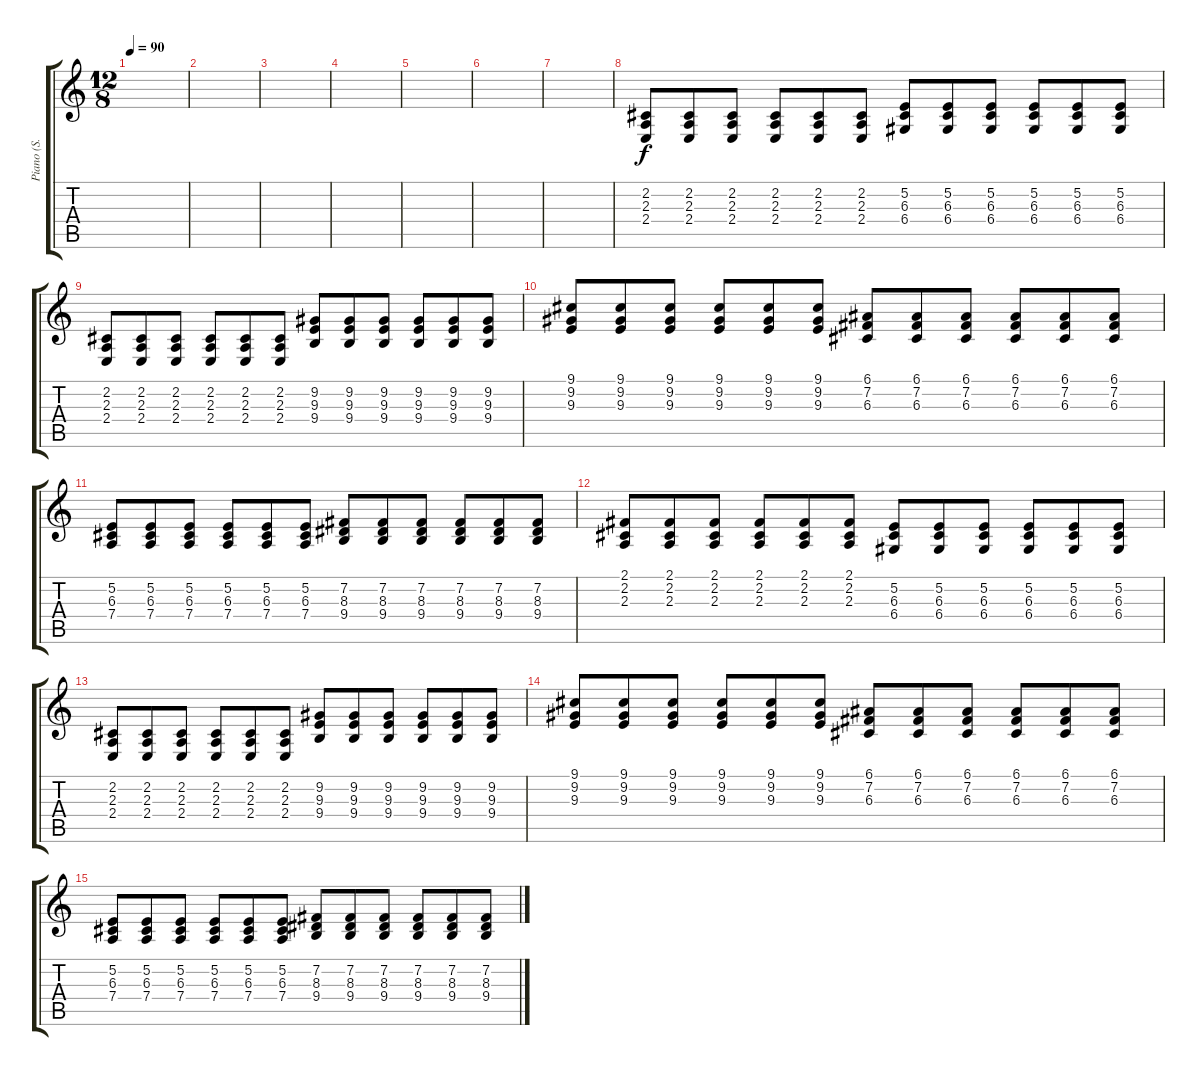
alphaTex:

\track ("Piano (S. Tyler)" "Piano (S. ") {instrument electricgrandpiano}
\staff {score tabs}
\tuning (E4 B3 G3 D3 A2 E2) {hide}
\ts (12 8)
\tempo 90
\clef g2
\ks c
|
|
|
|
|
|
|
(2.2 2.3 2.4).8 (2.2 2.3 2.4).8 (2.2 2.3 2.4).8 (2.2 2.3 2.4).8 (2.2 2.3 2.4).8 (2.2 2.3 2.4).8 (5.2 6.3 6.4).8 (5.2 6.3 6.4).8 (5.2 6.3 6.4).8 (5.2 6.3 6.4).8 (5.2 6.3 6.4).8 (5.2 6.3 6.4).8 |
(2.2 2.3 2.4).8 (2.2 2.3 2.4).8 (2.2 2.3 2.4).8 (2.2 2.3 2.4).8 (2.2 2.3 2.4).8 (2.2 2.3 2.4).8 (9.2 9.3 9.4).8 (9.2 9.3 9.4).8 (9.2 9.3 9.4).8 (9.2 9.3 9.4).8 (9.2 9.3 9.4).8 (9.2 9.3 9.4).8 |
(9.1 9.2 9.3).8 (9.1 9.2 9.3).8 (9.1 9.2 9.3).8 (9.1 9.2 9.3).8 (9.1 9.2 9.3).8 (9.1 9.2 9.3).8 (6.1 7.2 6.3).8 (6.1 7.2 6.3).8 (6.1 7.2 6.3).8 (6.1 7.2 6.3).8 (6.1 7.2 6.3).8 (6.1 7.2 6.3).8 |
(5.2 6.3 7.4).8 (5.2 6.3 7.4).8 (5.2 6.3 7.4).8 (5.2 6.3 7.4).8 (5.2 6.3 7.4).8 (5.2 6.3 7.4).8 (7.2 8.3 9.4).8 (7.2 8.3 9.4).8 (7.2 8.3 9.4).8 (7.2 8.3 9.4).8 (7.2 8.3 9.4).8 (7.2 8.3 9.4).8 |
(2.1 2.2 2.3).8 (2.1 2.2 2.3).8 (2.1 2.2 2.3).8 (2.1 2.2 2.3).8 (2.1 2.2 2.3).8 (2.1 2.2 2.3).8 (5.2 6.3 6.4).8 (5.2 6.3 6.4).8 (5.2 6.3 6.4).8 (5.2 6.3 6.4).8 (5.2 6.3 6.4).8 (5.2 6.3 6.4).8 |
(2.2 2.3 2.4).8 (2.2 2.3 2.4).8 (2.2 2.3 2.4).8 (2.2 2.3 2.4).8 (2.2 2.3 2.4).8 (2.2 2.3 2.4).8 (9.2 9.3 9.4).8 (9.2 9.3 9.4).8 (9.2 9.3 9.4).8 (9.2 9.3 9.4).8 (9.2 9.3 9.4).8 (9.2 9.3 9.4).8 |
(9.1 9.2 9.3).8 (9.1 9.2 9.3).8 (9.1 9.2 9.3).8 (9.1 9.2 9.3).8 (9.1 9.2 9.3).8 (9.1 9.2 9.3).8 (6.1 7.2 6.3).8 (6.1 7.2 6.3).8 (6.1 7.2 6.3).8 (6.1 7.2 6.3).8 (6.1 7.2 6.3).8 (6.1 7.2 6.3).8 |
(5.2 6.3 7.4).8 (5.2 6.3 7.4).8 (5.2 6.3 7.4).8 (5.2 6.3 7.4).8 (5.2 6.3 7.4).8 (5.2 6.3 7.4).8 (7.2 8.3 9.4).8 (7.2 8.3 9.4).8 (7.2 8.3 9.4).8 (7.2 8.3 9.4).8 (7.2 8.3 9.4).8 (7.2 8.3 9.4).8
